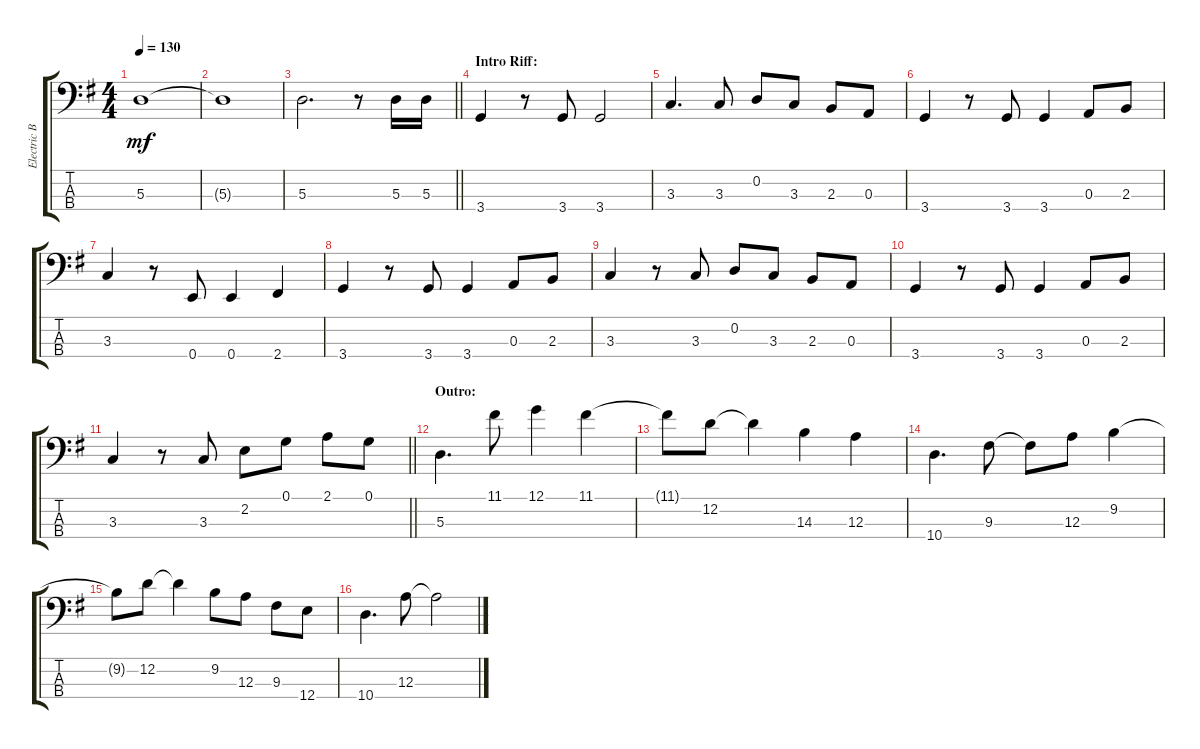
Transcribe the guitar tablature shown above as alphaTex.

\track ("Electric Bass" "Electric B") {instrument electricbassfinger}
\staff {score tabs}
\tuning (G2 D2 A1 E1) {hide}
\ts (4 4)
\tempo 130
\clef f4
\ks g
5.3.1{dy mf} |
5.3{t}.1 |
\barLineRight lightlight
5.3.2{d} r.8 5.3.16 5.3.16 |
\section ("" "Intro Riff:")
3.4.4 r.8 3.4.8 3.4.2 |
3.3.4{d} 3.3.8 0.2.8 3.3.8 2.3.8 0.3.8 |
3.4.4 r.8 3.4.8 3.4.4 0.3.8 2.3.8 |
3.3.4 r.8 0.4.8 0.4.4 2.4.4 |
3.4.4 r.8 3.4.8 3.4.4 0.3.8 2.3.8 |
3.3.4 r.8 3.3.8 0.2.8 3.3.8 2.3.8 0.3.8 |
3.4.4 r.8 3.4.8 3.4.4 0.3.8 2.3.8 |
\barLineRight lightlight
3.3.4 r.8 3.3.8 2.2.8 0.1.8 2.1.8 0.1.8 |
\section ("" "Outro:")
5.3.4{d} 11.1.8 12.1.4 11.1.4 |
11.1{t}.8 12.2.8 12.2{t}.4 14.3.4 12.3.4 |
10.4.4{d} 9.3.8 9.3{t}.8 12.3.8 9.2.4 |
9.2{t}.8 12.2.8 12.2{t}.4 9.2.8 12.3.8 9.3.8 12.4.8 |
10.4.4{d} 12.3.8 12.3{t}.2
